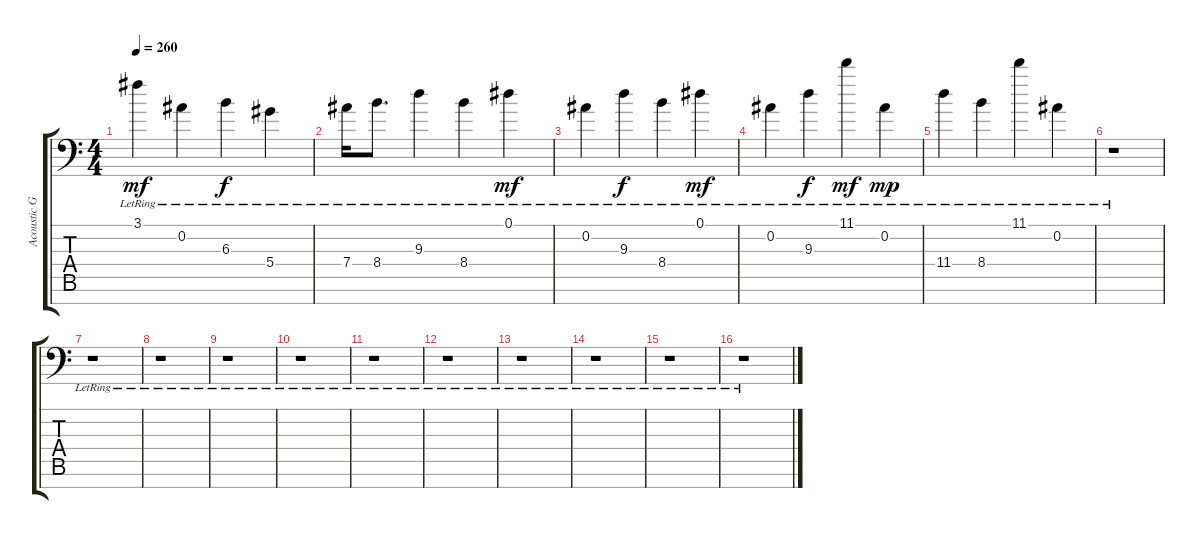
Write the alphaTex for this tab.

\track ("Acoustic Guitar" "Acoustic G") {instrument acousticguitarsteel}
\staff {score tabs}
\tuning (Eb4 Bb3 F3 Eb3 Bb2 F2 Bb1) {hide}
\ts (4 4)
\tempo 260
\clef f4
\ks c
3.1{lr}.4{dy mf} 0.2{lr}.4 6.3{lr}.4{dy f} 5.4{lr}.4 |
7.4{lr}.16 8.4{lr}.8{d} 9.3{lr}.4 8.4{lr}.4 0.1{lr}.4{dy mf} |
0.2{lr}.4 9.3{lr}.4{dy f} 8.4{lr}.4 0.1{lr}.4{dy mf} |
0.2{lr}.4 9.3{lr}.4{dy f} 11.1{lr}.4{dy mf} 0.2{lr}.4{dy mp} |
11.4{lr}.4 8.4{lr}.4 11.1{lr}.4 0.2{lr}.4 |
r.1 |
r.1 |
r.1 |
r.1 |
r.1 |
r.1 |
r.1 |
r.1 |
r.1 |
r.1 |
r.1
